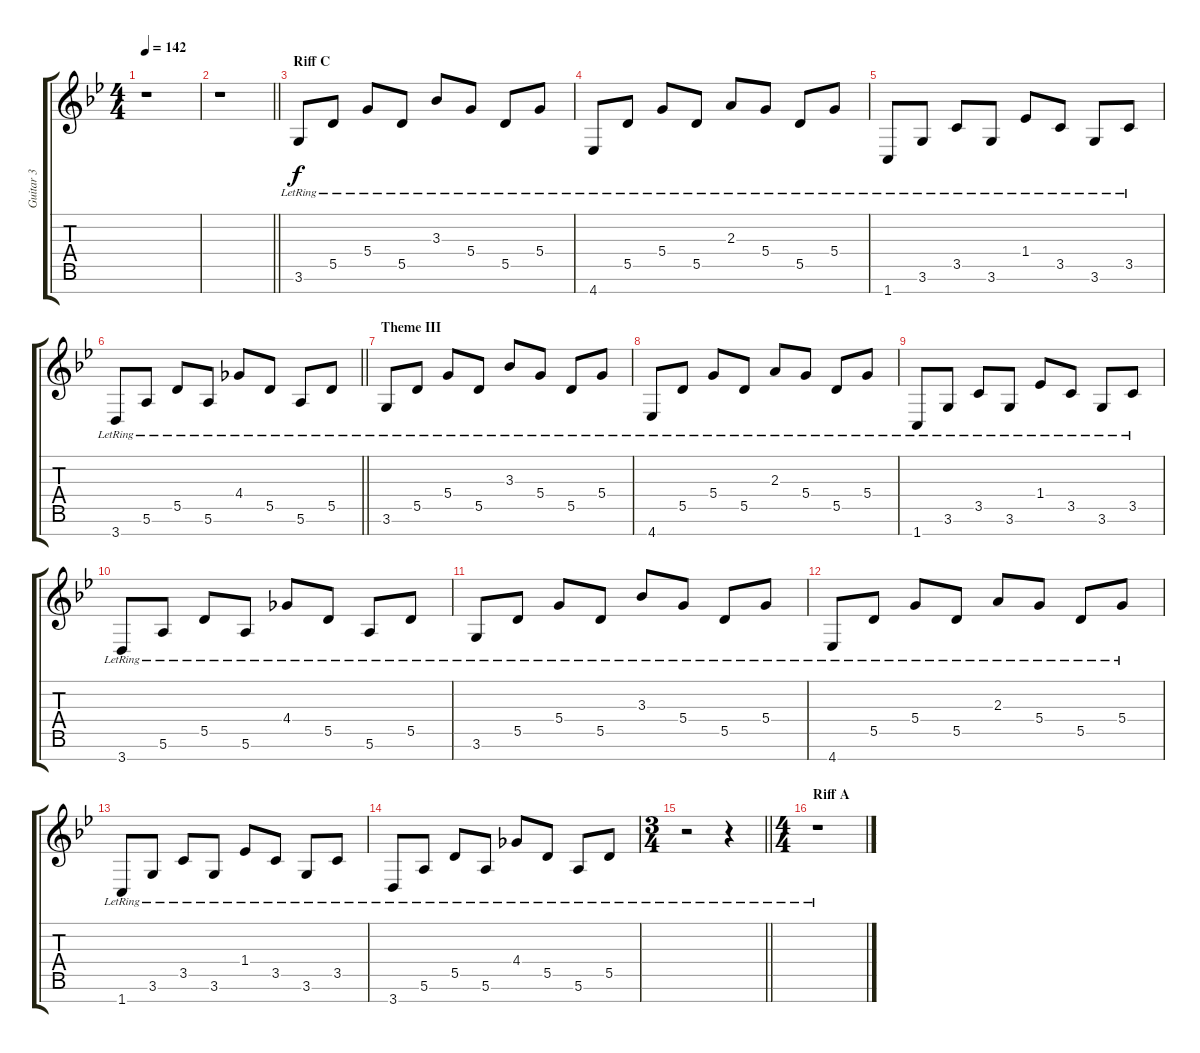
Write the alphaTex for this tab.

\track ("Guitar 3" "Guitar 3") {instrument electricguitarjazz}
\staff {score tabs}
\tuning (E4 B3 G3 D3 A2 E2 B1) {hide}
\ts (4 4)
\tempo 142
\clef g2
\ks gminor
r.1{dy f} |
\barLineRight lightlight
r.1 |
\section ("" "Riff C")
3.6{lr}.8 5.5{lr}.8 5.4{lr}.8 5.5{lr}.8 3.3{lr}.8 5.4{lr}.8 5.5{lr}.8 5.4{lr}.8 |
4.7{lr}.8 5.5{lr}.8 5.4{lr}.8 5.5{lr}.8 2.3{lr}.8 5.4{lr}.8 5.5{lr}.8 5.4{lr}.8 |
1.7{lr}.8 3.6{lr}.8 3.5{lr}.8 3.6{lr}.8 1.4{lr}.8 3.5{lr}.8 3.6{lr}.8 3.5{lr}.8 |
\barLineRight lightlight
3.7{lr}.8 5.6{lr}.8 5.5{lr}.8 5.6{lr}.8 4.4{lr}.8 5.5{lr}.8 5.6{lr}.8 5.5{lr}.8 |
\section ("" "Theme III")
3.6{lr}.8 5.5{lr}.8 5.4{lr}.8 5.5{lr}.8 3.3{lr}.8 5.4{lr}.8 5.5{lr}.8 5.4{lr}.8 |
4.7{lr}.8 5.5{lr}.8 5.4{lr}.8 5.5{lr}.8 2.3{lr}.8 5.4{lr}.8 5.5{lr}.8 5.4{lr}.8 |
1.7{lr}.8 3.6{lr}.8 3.5{lr}.8 3.6{lr}.8 1.4{lr}.8 3.5{lr}.8 3.6{lr}.8 3.5{lr}.8 |
3.7{lr}.8 5.6{lr}.8 5.5{lr}.8 5.6{lr}.8 4.4{lr}.8 5.5{lr}.8 5.6{lr}.8 5.5{lr}.8 |
3.6{lr}.8 5.5{lr}.8 5.4{lr}.8 5.5{lr}.8 3.3{lr}.8 5.4{lr}.8 5.5{lr}.8 5.4{lr}.8 |
4.7{lr}.8 5.5{lr}.8 5.4{lr}.8 5.5{lr}.8 2.3{lr}.8 5.4{lr}.8 5.5{lr}.8 5.4{lr}.8 |
1.7{lr}.8 3.6{lr}.8 3.5{lr}.8 3.6{lr}.8 1.4{lr}.8 3.5{lr}.8 3.6{lr}.8 3.5{lr}.8 |
3.7{lr}.8 5.6{lr}.8 5.5{lr}.8 5.6{lr}.8 4.4{lr}.8 5.5{lr}.8 5.6{lr}.8 5.5{lr}.8 |
\ts (3 4)
\barLineRight lightlight
r.2 r.4 |
\ts (4 4)
\section ("" "Riff A")
r.1
